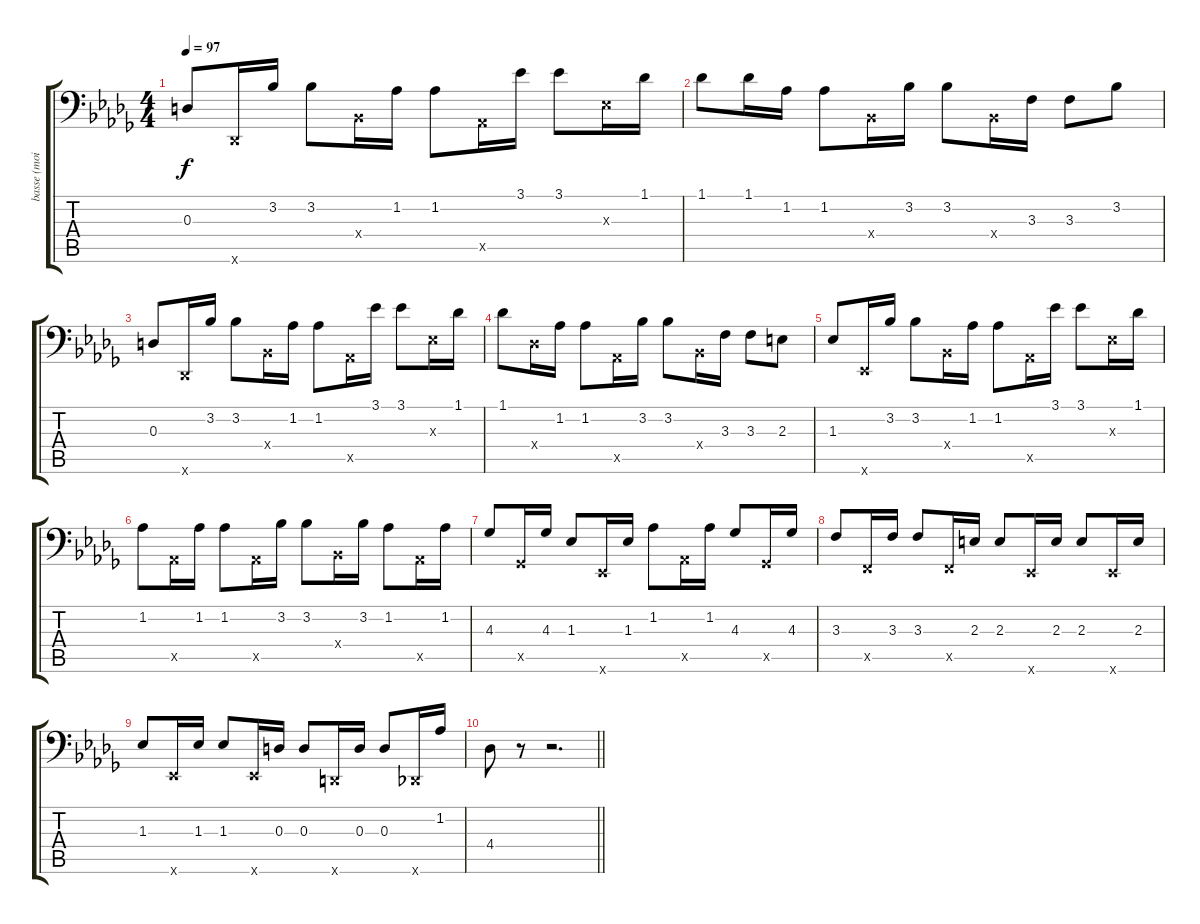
\track ("basse (moi)" "basse (moi") {instrument acousticguitarnylon}
\staff {score tabs}
\tuning (C3 G2 D2 A1 E1 B0) {hide}
\ts (4 4)
\tempo 97
\clef f4
\ks db
0.3.8{dy f} 2.6{x}.16 3.2.16 3.2.8 1.4{x}.16 1.2.16 1.2.8 4.5{x}.16 3.1.16 3.1.8 1.3{x}.16 1.1.16 |
1.1.8 1.1.16 1.2.16 1.2.8 1.4{x}.16 3.2.16 3.2.8 1.4{x}.16 3.3.16 3.3.8 3.2.8 |
0.3.8 2.6{x}.16 3.2.16 3.2.8 1.4{x}.16 1.2.16 1.2.8 4.5{x}.16 3.1.16 3.1.8 1.3{x}.16 1.1.16 |
1.1.8 4.4{x}.16 1.2.16 1.2.8 4.5{x}.16 3.2.16 3.2.8 1.4{x}.16 3.3.16 3.3.8 2.3.8 |
1.3.8 4.6{x}.16 3.2.16 3.2.8 1.4{x}.16 1.2.16 1.2.8 4.5{x}.16 3.1.16 3.1.8 1.3{x}.16 1.1.16 |
1.2.8 4.5{x}.16 1.2.16 1.2.8 4.5{x}.16 3.2.16 3.2.8 1.4{x}.16 3.2.16 1.2.8 4.5{x}.16 1.2.16 |
4.3.8 2.5{x}.16 4.3.16 1.3.8 4.6{x}.16 1.3.16 1.2.8 4.5{x}.16 1.2.16 4.3.8 2.5{x}.16 4.3.16 |
3.3.8 1.5{x}.16 3.3.16 3.3.8 1.5{x}.16 2.3.16 2.3.8 4.6{x}.16 2.3.16 2.3.8 4.6{x}.16 2.3.16 |
1.3.8 4.6{x}.16 1.3.16 1.3.8 4.6{x}.16 0.3.16 0.3.8 3.6{x}.16 0.3.16 0.3.8 2.6{x}.16 1.2.16 |
\barLineRight lightlight
4.4.8 r.8 r.2{d}
